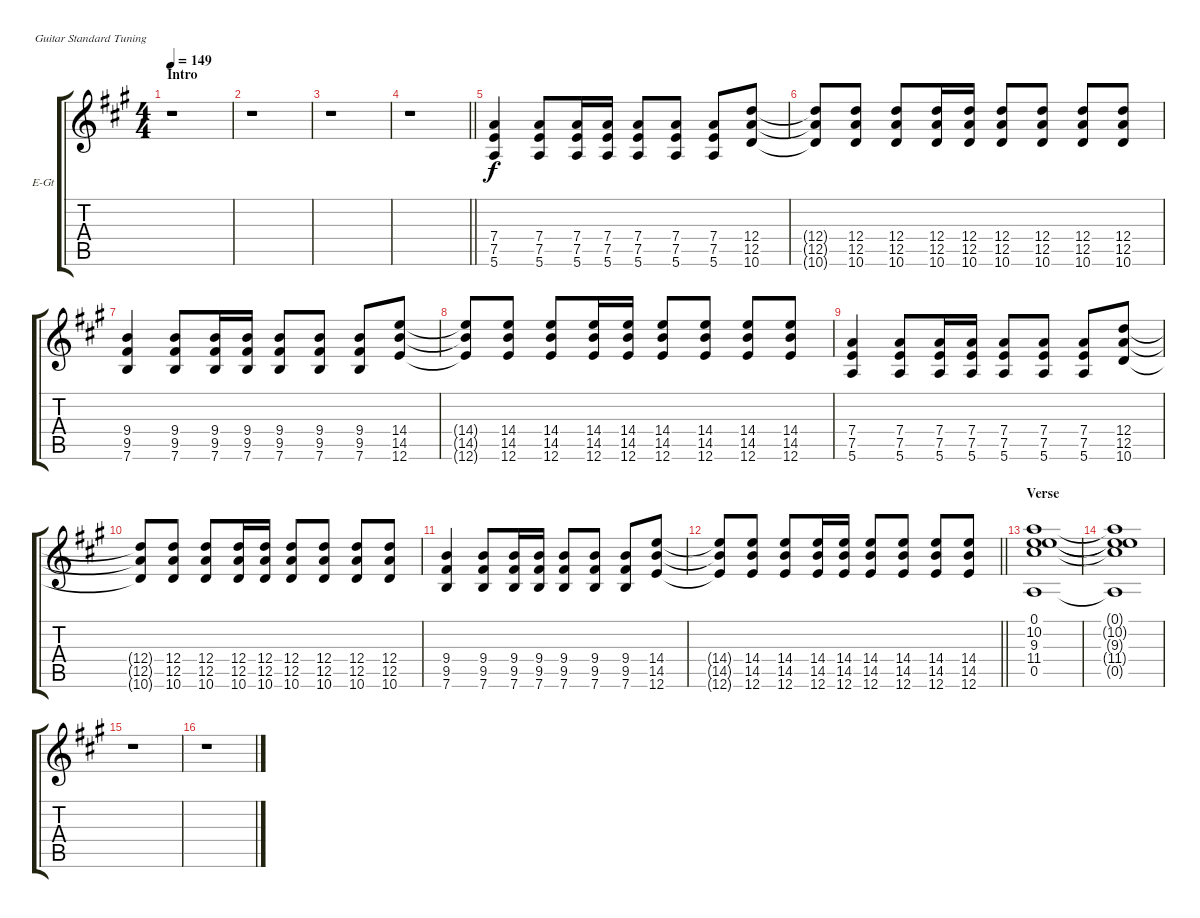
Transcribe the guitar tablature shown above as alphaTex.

\defaultSystemsLayout 4
\bracketExtendMode groupsimilarinstruments
\firstSystemTrackNameOrientation horizontal
\otherSystemsTrackNameOrientation horizontal
\track ("Guitar 2" "E-Gt") {instrument distortionguitar}
\staff {score tabs}
\tuning (E4 B3 G3 D3 A2 E2)
\ts (4 4)
\section ("" "Intro")
\tempo 149
\clef g2
\ks a
r.1{dy f instrument distortionguitar} |
r.1 |
r.1 |
\barLineRight lightlight
r.1 |
(5.6 7.5 7.4).4 (5.6 7.5 7.4).8 (5.6 7.5 7.4).16 (5.6 7.5 7.4).16 (5.6 7.5 7.4).8 (5.6 7.5 7.4).8 (5.6 7.5 7.4).8 (10.6 12.5 12.4).8 |
(10.6{t} 12.5{t} 12.4{t}).8 (10.6 12.5 12.4).8 (10.6 12.5 12.4).8 (10.6 12.5 12.4).16 (10.6 12.5 12.4).16 (10.6 12.5 12.4).8 (10.6 12.5 12.4).8 (10.6 12.5 12.4).8 (10.6 12.5 12.4).8 |
(7.6 9.5 9.4).4 (7.6 9.5 9.4).8 (7.6 9.5 9.4).16 (7.6 9.5 9.4).16 (7.6 9.5 9.4).8 (7.6 9.5 9.4).8 (7.6 9.5 9.4).8 (14.4 14.5 12.6).8 |
(14.4{t} 14.5{t} 12.6{t}).8 (14.4 14.5 12.6).8 (14.4 14.5 12.6).8 (14.4 14.5 12.6).16 (14.4 14.5 12.6).16 (14.4 14.5 12.6).8 (14.4 14.5 12.6).8 (14.4 14.5 12.6).8 (14.4 14.5 12.6).8 |
(5.6 7.5 7.4).4 (5.6 7.5 7.4).8 (5.6 7.5 7.4).16 (5.6 7.5 7.4).16 (5.6 7.5 7.4).8 (5.6 7.5 7.4).8 (5.6 7.5 7.4).8 (10.6 12.5 12.4).8 |
(10.6{t} 12.5{t} 12.4{t}).8 (10.6 12.5 12.4).8 (10.6 12.5 12.4).8 (10.6 12.5 12.4).16 (10.6 12.5 12.4).16 (10.6 12.5 12.4).8 (10.6 12.5 12.4).8 (10.6 12.5 12.4).8 (10.6 12.5 12.4).8 |
(7.6 9.5 9.4).4 (7.6 9.5 9.4).8 (7.6 9.5 9.4).16 (7.6 9.5 9.4).16 (7.6 9.5 9.4).8 (7.6 9.5 9.4).8 (7.6 9.5 9.4).8 (14.4 14.5 12.6).8 |
\barLineRight lightlight
(14.4{t} 14.5{t} 12.6{t}).8 (14.4 14.5 12.6).8 (14.4 14.5 12.6).8 (14.4 14.5 12.6).16 (14.4 14.5 12.6).16 (14.4 14.5 12.6).8 (14.4 14.5 12.6).8 (14.4 14.5 12.6).8 (14.4 14.5 12.6).8 |
\section ("" "Verse")
(10.2 9.3 11.4 0.5 0.1).1 |
(0.5{t} 11.4{t} 9.3{t} 10.2{t} 0.1{t}).1 |
r.1 |
r.1
